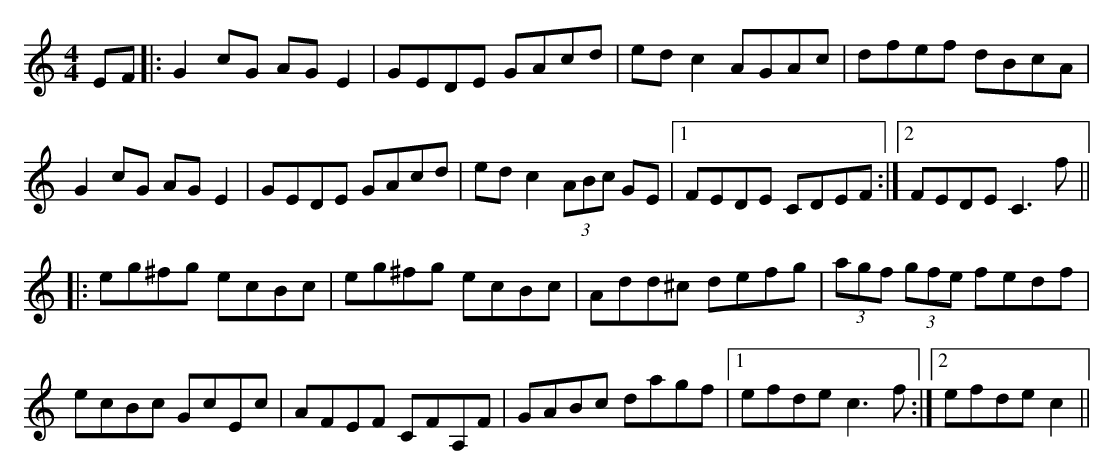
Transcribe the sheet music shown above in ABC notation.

X:1
M:4/4
K:C
EF|:G2cG AGE2|GEDE GAcd|edc2 AGAc|dfef dBcA|
G2cG AGE2|GEDE GAcd|edc2 (3ABc GE|1 FEDE CDEF:|2 FEDE C3f||
|:eg^fg ecBc|eg^fg ecBc|Add^c defg|(3agf (3gfe fedf|
ecBc GcEc|AFEF CFA,F|GABc dagf|1 efde c3f:|2 efde c2||
